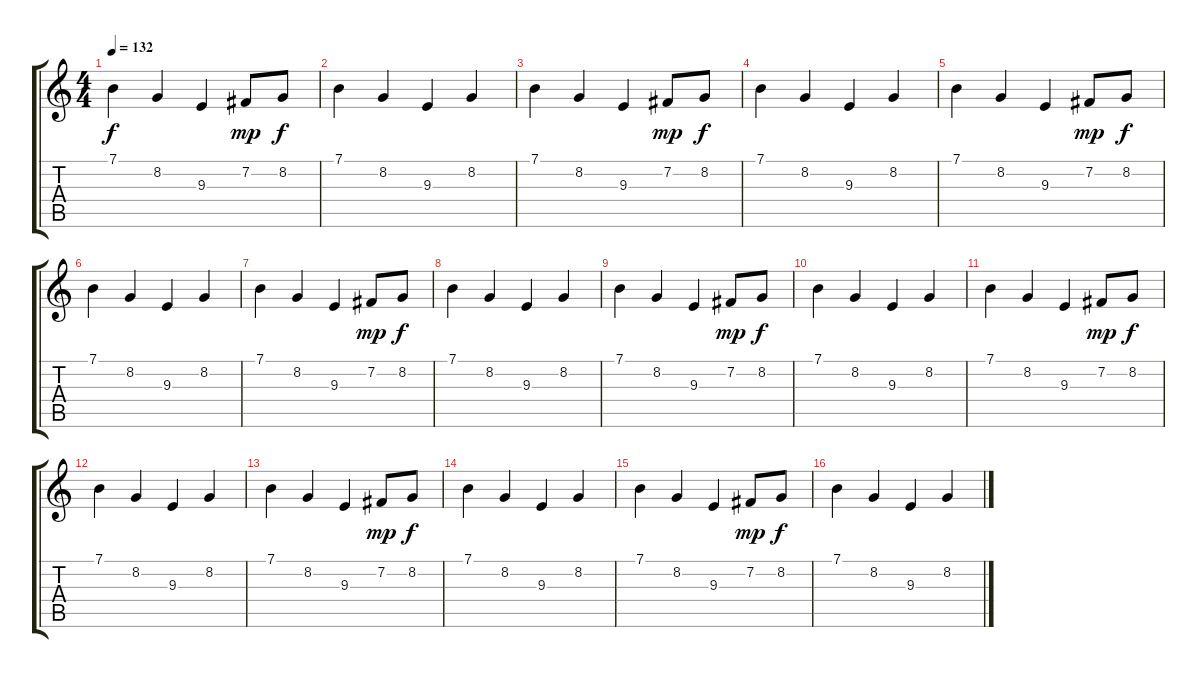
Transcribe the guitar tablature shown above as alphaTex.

\track "" {instrument tubularbells}
\staff {score tabs}
\tuning (E4 B3 G3 D3 A2 E2) {hide}
\ts (4 4)
\tempo 132
\clef g2
\ks c
7.1.4{dy f} 8.2.4{volume 6} 9.3.4{volume 6} 7.2.8{dy mp volume 6} 8.2.8{dy f} |
7.1.4 8.2.4{volume 6} 9.3.4{volume 6} 8.2.4 |
7.1.4{volume 7} 8.2.4{volume 7} 9.3.4 7.2.8{dy mp volume 7} 8.2.8{dy f} |
7.1.4{volume 7} 8.2.4 9.3.4{volume 7} 8.2.4{volume 7} |
7.1.4{volume 7} 8.2.4 9.3.4{volume 8} 7.2.8{dy mp volume 8} 8.2.8{dy f} |
7.1.4 8.2.4{volume 8} 9.3.4 8.2.4 |
7.1.4 8.2.4 9.3.4 7.2.8{dy mp} 8.2.8{dy f} |
7.1.4 8.2.4 9.3.4 8.2.4 |
7.1.4 8.2.4 9.3.4 7.2.8{dy mp} 8.2.8{dy f} |
7.1.4 8.2.4 9.3.4 8.2.4 |
7.1.4 8.2.4 9.3.4 7.2.8{dy mp} 8.2.8{dy f} |
7.1.4 8.2.4 9.3.4 8.2.4 |
7.1.4 8.2.4 9.3.4 7.2.8{dy mp} 8.2.8{dy f} |
7.1.4 8.2.4 9.3.4 8.2.4 |
7.1.4 8.2.4 9.3.4 7.2.8{dy mp} 8.2.8{dy f} |
7.1.4 8.2.4 9.3.4 8.2.4
